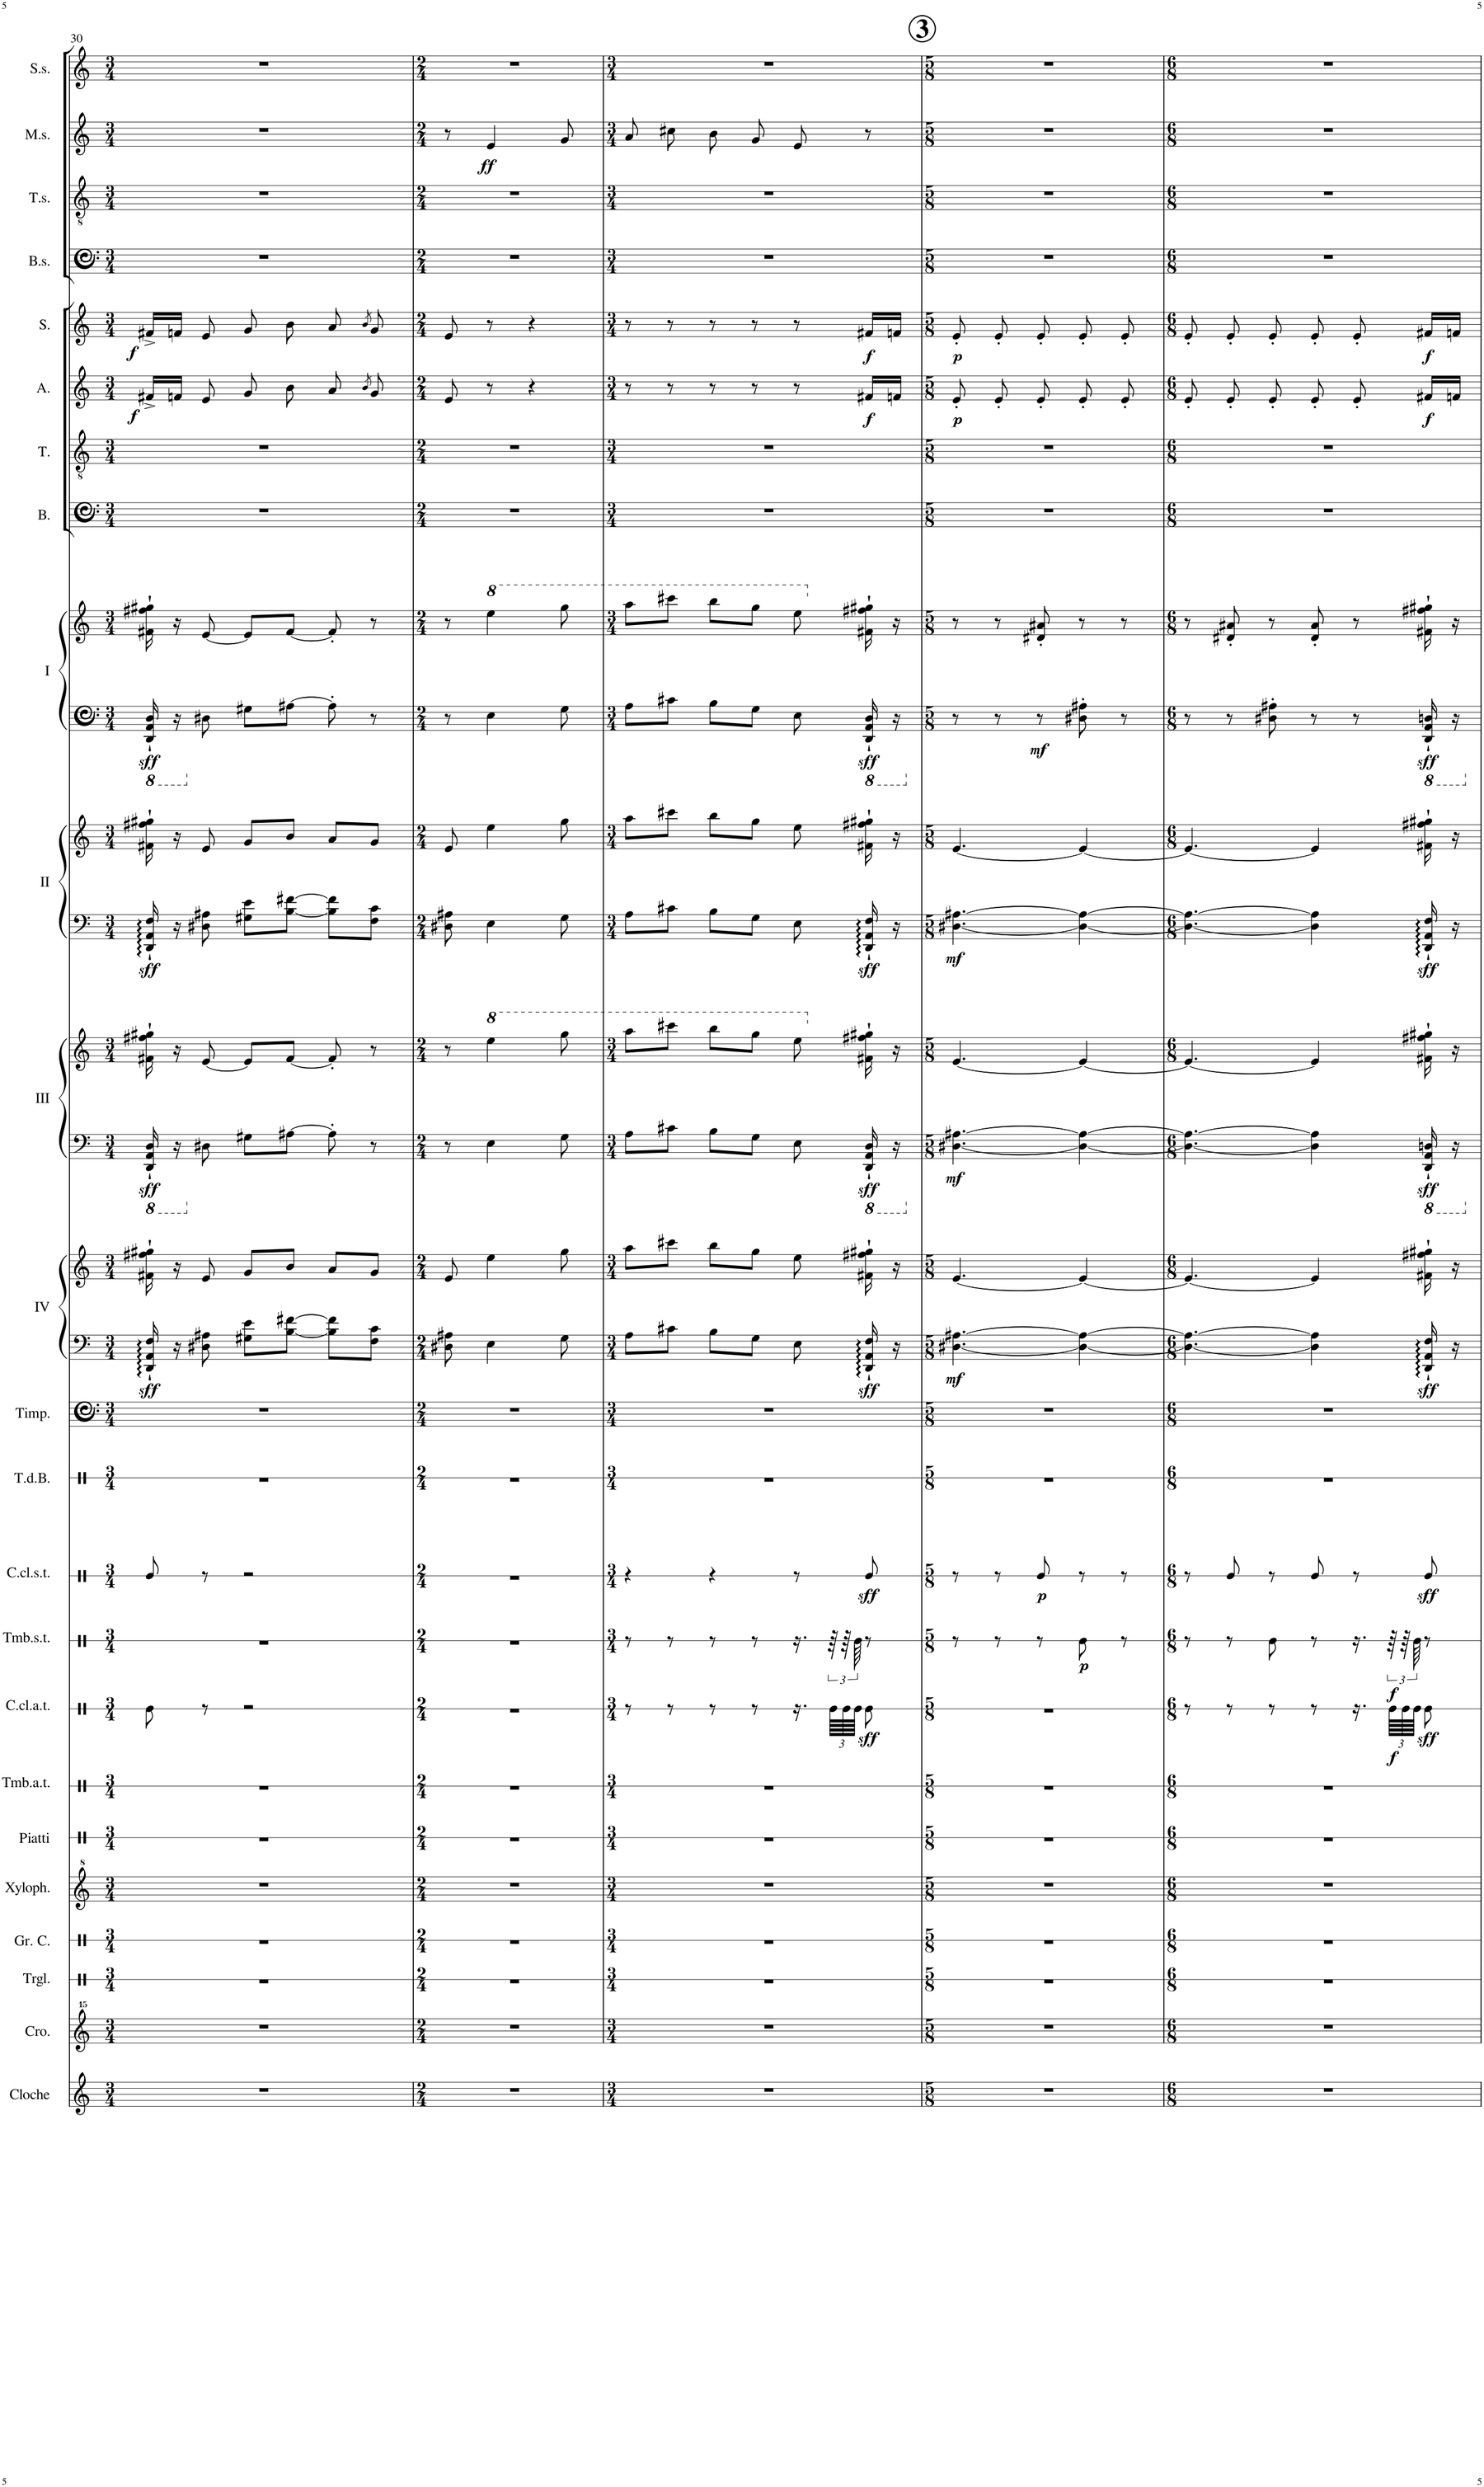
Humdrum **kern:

**kern	**kern	**kern	**kern	**kern	**kern	**kern	**kern	**dynam	**kern	**dynam	**kern	**dynam	**kern	**kern	**kern	**kern	**dynam	**kern	**kern	**dynam	**kern	**kern	**dynam	**kern	**kern	**dynam	**kern	**kern	**kern	**dynam	**kern	**dynam	**kern	**kern	**kern	**dynam	**kern
*part24	*part23	*part22	*part21	*part20	*part19	*part18	*part17	*part17	*part16	*part16	*part15	*part15	*part14	*part13	*part12	*part12	*part12	*part11	*part11	*part11	*part10	*part10	*part10	*part9	*part9	*part9	*part8	*part7	*part6	*part6	*part5	*part5	*part4	*part3	*part2	*part2	*part1
*staff28	*staff27	*staff26	*staff25	*staff24	*staff23	*staff22	*staff21	*staff21	*staff20	*staff20	*staff19	*staff19	*staff18	*staff17	*staff16	*staff15	*staff15/16	*staff14	*staff13	*staff13/14	*staff12	*staff11	*staff11/12	*staff10	*staff9	*staff9/10	*staff8	*staff7	*staff6	*staff6	*staff5	*staff5	*staff4	*staff3	*staff2	*staff2	*staff1
*I"Cloche	*I"Crotales	*I"Triangle	*I"Grosse Caisse	*I"Xylophone	*I"Piatti	*I"Tambour a Timbre	*I"Caisse Claire a Timbre	*	*I"Tambour sans Timbre	*	*I"Caisse Claire sans Timbre	*	*I"Tambour de Basque	*I"Timpani	*I"Piano IV	*	*	*I"Piano III	*	*	*I"Piano II	*	*	*I"Piano I	*	*	*I"Bass.	*I"Tenori	*I"Alto	*	*I"Soprano	*	*I"Bass Solo	*I"Tenor Solo	*I"Mezzo Soprano Solo	*	*I"Soprano Solo
*I'Cloche	*I'Cro.	*I'Trgl.	*I'Gr. C.	*I'Xyloph.	*I'Piatti	*I'Tmb.a.t.	*I'C.cl.a.t.	*	*I'Tmb.s.t.	*	*I'C.cl.s.t.	*	*I'T.d.B.	*I'Timp.	*I'IV	*	*	*I'III	*	*	*I'II	*	*	*I'I	*	*	*I'B.	*I'T.	*I'A.	*	*I'S.	*	*I'B.s.	*I'T.s.	*I'M.s.	*	*I'S.s.
!!LO:PB:g=z
*clefG2	*clefG^^2	*clefX	*clefX	*clefG^2	*clefX	*clefX	*clefX	*	*clefX	*	*clefX	*	*clefX	*clefF4	*clefF4	*clefG2	*	*clefF4	*clefG2	*	*clefF4	*clefG2	*	*clefF4	*clefG2	*	*clefF4	*clefGv2	*clefG2	*	*clefG2	*	*clefF4	*clefGv2	*clefG2	*	*clefG2
*	*	*	*	*	*	*	*	*	*	*	*	*	*	*	*	*	*	*	*	*	*	*	*	*	*	*	*ITrd12c21	*ITrd8c14	*ITrd5c9	*	*ITrd1c2	*	*	*ITrd7c12	*ITrd1c2	*	*
*k[]	*k[]	*k[]	*k[]	*k[]	*k[]	*k[]	*k[]	*	*k[]	*	*k[]	*	*k[]	*k[]	*k[]	*k[]	*	*k[]	*k[]	*	*k[]	*k[]	*	*k[]	*k[]	*	*k[]	*k[]	*k[]	*	*k[]	*	*k[]	*k[]	*k[]	*	*k[]
*M3/4	*M3/4	*M3/4	*M3/4	*M3/4	*M3/4	*M3/4	*M3/4	*	*M3/4	*	*M3/4	*	*M3/4	*M3/4	*M3/4	*M3/4	*	*M3/4	*M3/4	*	*M3/4	*M3/4	*	*M3/4	*M3/4	*	*M3/4	*M3/4	*M3/4	*	*M3/4	*	*M3/4	*M3/4	*M3/4	*	*M3/4
*	*	*	*	*	*	*	*	*	*	*	*	*	*	*	*	*	*	*8ba	*	*	*	*	*	*	*	*	*	*	*	*	*	*	*	*	*	*	*
*	*	*	*	*	*	*	*	*	*	*	*	*	*	*	*	*	*	*	*	*	*	*	*	*8ba	*	*	*	*	*	*	*	*	*	*	*	*	*
=30	=30	=30	=30	=30	=30	=30	=30	=30	=30	=30	=30	=30	=30	=30	=30	=30	=30	=30	=30	=30	=30	=30	=30	=30	=30	=30	=30	=30	=30	=30	=30	=30	=30	=30	=30	=30	=30
!	!	!	!	!	!	!	!	!	!	!	!	!	!	!	!	!	!LO:DY:b=2	!	!	!LO:DY:b=2	!	!	!LO:DY:b=2	!	!	!LO:DY:b=2	!	!	!	!LO:DY:b	!	!LO:DY:b	!	!	!	!	!
2.r	2.r	2.r	2.r	2.r	2.r	2.r	8Re\	.	2.r	.	8Re/	.	2.r	2.r	16DD/` 16AA/` 16F/`	16f#X\` 16ff#X\` 16gg#X\`	other-dynamics	16DDD/` 16AAA/` 16DD/`	16f#X\` 16ff#X\` 16gg#X\`	other-dynamics	16DD/` 16AA/` 16F/`	16f#X\` 16ff#X\` 16gg#X\`	other-dynamics	16DDD/` 16AAA/` 16DD/`	16f#X\` 16ff#X\` 16gg#X\`	other-dynamics	2.r	2.r	16f#X^/LL	f	16f#X^/LL	f	2.r	2.r	2.r	.	2.r
.	.	.	.	.	.	.	.	.	.	.	.	.	.	.	16r	16r	.	16r	16r	.	16r	16r	.	16r	16r	.	.	.	16fn/JJ	.	16fn/JJ	.	.	.	.	.	.
*	*	*	*	*	*	*	*	*	*	*	*	*	*	*	*	*	*	*X8ba	*	*	*	*	*	*	*	*	*	*	*	*	*	*	*	*	*	*	*
*	*	*	*	*	*	*	*	*	*	*	*	*	*	*	*	*	*	*	*	*	*	*	*	*X8ba	*	*	*	*	*	*	*	*	*	*	*	*	*
.	.	.	.	.	.	.	8r	.	.	.	8r	.	.	.	8D#X\ 8A#X\	8e/	.	8D#X\	[8e/	.	8D#X\ 8A#X\	8e/	.	8D#X\	[8e/	.	.	.	8e/	.	8e/	.	.	.	.	.	.
.	.	.	.	.	.	.	2r	.	.	.	2r	.	.	.	8G#X\ 8e\L	8g/L	.	8G#X\L	8e/L]	.	8G#X\ 8e\L	8g/L	.	8G#X\L	8e/L]	.	.	.	8g/	.	8g/	.	.	.	.	.	.
.	.	.	.	.	.	.	.	.	.	.	.	.	.	.	[8B\ [8f#X\J	8b/J	.	[8A#X\J	[8f#/J	.	[8B\ [8f#X\J	8b/J	.	[8A#X\J	[8f#/J	.	.	.	8b\	.	8b\	.	.	.	.	.	.
.	.	.	.	.	.	.	.	.	.	.	.	.	.	.	8B\] 8f#\]L	8a/L	.	8A#'\]	8f#'/]	.	8B\] 8f#\]L	8a/L	.	8A#'\]	8f#'/]	.	.	.	8a/	.	8a/	.	.	.	.	.	.
.	.	.	.	.	.	.	.	.	.	.	.	.	.	.	.	.	.	.	.	.	.	.	.	.	.	.	.	.	8qb/	.	8qb/	.	.	.	.	.	.
.	.	.	.	.	.	.	.	.	.	.	.	.	.	.	8F\ 8c\J	8g/J	.	8r	8r	.	8F\ 8c\J	8g/J	.	8r	8r	.	.	.	8g/	.	8g/	.	.	.	.	.	.
=31	=31	=31	=31	=31	=31	=31	=31	=31	=31	=31	=31	=31	=31	=31	=31	=31	=31	=31	=31	=31	=31	=31	=31	=31	=31	=31	=31	=31	=31	=31	=31	=31	=31	=31	=31	=31	=31
*M2/4	*M2/4	*M2/4	*M2/4	*M2/4	*M2/4	*M2/4	*M2/4	*	*M2/4	*	*M2/4	*	*M2/4	*M2/4	*M2/4	*M2/4	*	*M2/4	*M2/4	*	*M2/4	*M2/4	*	*M2/4	*M2/4	*	*M2/4	*M2/4	*M2/4	*	*M2/4	*	*M2/4	*M2/4	*M2/4	*	*M2/4
2r	2r	2r	2r	2r	2r	2r	2r	.	2r	.	2r	.	2r	2r	8D#X\ 8A#X\	8e/	.	8r	8r	.	8D#X\ 8A#X\	8e/	.	8r	8r	.	2r	2r	8e/	.	8e/	.	2r	2r	8r	.	2r
*	*	*	*	*	*	*	*	*	*	*	*	*	*	*	*	*	*	*	*8va	*	*	*	*	*	*	*	*	*	*	*	*	*	*	*	*	*	*
*	*	*	*	*	*	*	*	*	*	*	*	*	*	*	*	*	*	*	*	*	*	*	*	*	*8va	*	*	*	*	*	*	*	*	*	*	*	*
!	!	!	!	!	!	!	!	!	!	!	!	!	!	!	!	!	!	!	!	!	!	!	!	!	!	!	!	!	!	!	!	!	!	!	!	!LO:DY:b	!
.	.	.	.	.	.	.	.	.	.	.	.	.	.	.	4E\	4ee\	.	4E\	4eee\	.	4E\	4ee\	.	4E\	4eee\	.	.	.	8r	.	8r	.	.	.	4e/	ff	.
.	.	.	.	.	.	.	.	.	.	.	.	.	.	.	.	.	.	.	.	.	.	.	.	.	.	.	.	.	4r	.	4r	.	.	.	.	.	.
.	.	.	.	.	.	.	.	.	.	.	.	.	.	.	8G\	8gg\	.	8G\	8ggg\	.	8G\	8gg\	.	8G\	8ggg\	.	.	.	.	.	.	.	.	.	8g/	.	.
=32	=32	=32	=32	=32	=32	=32	=32	=32	=32	=32	=32	=32	=32	=32	=32	=32	=32	=32	=32	=32	=32	=32	=32	=32	=32	=32	=32	=32	=32	=32	=32	=32	=32	=32	=32	=32	=32
*M3/4	*M3/4	*M3/4	*M3/4	*M3/4	*M3/4	*M3/4	*M3/4	*	*M3/4	*	*M3/4	*	*M3/4	*M3/4	*M3/4	*M3/4	*	*M3/4	*M3/4	*	*M3/4	*M3/4	*	*M3/4	*M3/4	*	*M3/4	*M3/4	*M3/4	*	*M3/4	*	*M3/4	*M3/4	*M3/4	*	*M3/4
2.r	2.r	2.r	2.r	2.r	2.r	2.r	8r	.	8r	.	4r	.	2.r	2.r	8A\L	8aa\L	.	8A\L	8aaa\L	.	8A\L	8aa\L	.	8A\L	8aaa\L	.	2.r	2.r	8r	.	8r	.	2.r	2.r	8a\L	.	2.r
.	.	.	.	.	.	.	8r	.	8r	.	.	.	.	.	8c#X\J	8ccc#X\J	.	8c#X\J	8cccc#X\J	.	8c#X\J	8ccc#X\J	.	8c#X\J	8cccc#X\J	.	.	.	8r	.	8r	.	.	.	8cc#X\J	.	.
.	.	.	.	.	.	.	8r	.	8r	.	4r	.	.	.	8B\L	8bb\L	.	8B\L	8bbb\L	.	8B\L	8bb\L	.	8B\L	8bbb\L	.	.	.	8r	.	8r	.	.	.	8b/L	.	.
.	.	.	.	.	.	.	8r	.	8r	.	.	.	.	.	8G\J	8gg\J	.	8G\J	8ggg\J	.	8G\J	8gg\J	.	8G\J	8ggg\J	.	.	.	8r	.	8r	.	.	.	8g/J	.	.
.	.	.	.	.	.	.	16.r	.	16.r	.	8r	.	.	.	8E\	8ee\	.	8E\	8eee\	.	8E\	8ee\	.	8E\	8eee\	.	.	.	8r	.	8r	.	.	.	8e/	.	.
*	*	*	*	*	*	*	*Xbrackettup	*	*	*	*	*	*	*	*	*	*	*	*	*	*	*	*	*	*	*	*	*	*	*	*	*	*	*	*	*	*
.	.	.	.	.	.	.	96Re\LLLL	.	96r	.	.	.	.	.	.	.	.	.	.	.	.	.	.	.	.	.	.	.	.	.	.	.	.	.	.	.	.
.	.	.	.	.	.	.	96Re\	.	96r	.	.	.	.	.	.	.	.	.	.	.	.	.	.	.	.	.	.	.	.	.	.	.	.	.	.	.	.
.	.	.	.	.	.	.	96Re\JJJJ	.	96Re\	.	.	.	.	.	.	.	.	.	.	.	.	.	.	.	.	.	.	.	.	.	.	.	.	.	.	.	.
*	*	*	*	*	*	*	*	*	*	*	*	*	*	*	*	*	*	*8ba	*	*	*	*	*	*	*	*	*	*	*	*	*	*	*	*	*	*	*
*	*	*	*	*	*	*	*	*	*	*	*	*	*	*	*	*	*	*	*X8va	*	*	*	*	*	*	*	*	*	*	*	*	*	*	*	*	*	*
*	*	*	*	*	*	*	*	*	*	*	*	*	*	*	*	*	*	*	*	*	*	*	*	*8ba	*	*	*	*	*	*	*	*	*	*	*	*	*
*	*	*	*	*	*	*	*	*	*	*	*	*	*	*	*	*	*	*	*	*	*	*	*	*	*X8va	*	*	*	*	*	*	*	*	*	*	*	*
!	!	!	!	!	!	!	!	!LO:DY:b	!	!	!	!LO:DY:b	!	!	!	!	!LO:DY:b=2	!	!	!LO:DY:b=2	!	!	!LO:DY:b=2	!	!	!LO:DY:b=2	!	!	!	!LO:DY:b	!	!LO:DY:b	!	!	!	!	!
.	.	.	.	.	.	.	8Re\	other-dynamics	8r	.	8Re/	other-dynamics	.	.	16DD/` 16AA/` 16F/`	16f#X\` 16ff#X\` 16gg#X\`	other-dynamics	16DDD/` 16AAA/` 16DD/`	16f#X\` 16ff#X\` 16gg#X\`	other-dynamics	16DD/` 16AA/` 16F/`	16f#X\` 16ff#X\` 16gg#X\`	other-dynamics	16DDD/` 16AAA/` 16DD/`	16f#X\` 16ff#X\` 16gg#X\`	other-dynamics	.	.	16f#X/LL	f	16f#X/LL	f	.	.	8r	.	.
.	.	.	.	.	.	.	.	.	.	.	.	.	.	.	16r	16r	.	16r	16r	.	16r	16r	.	16r	16r	.	.	.	16fn/JJ	.	16fn/JJ	.	.	.	.	.	.
!!LO:REH:place=s1:a:B:cj:enc=circle:fs=22:t=3
=33	=33	=33	=33	=33	=33	=33	=33	=33	=33	=33	=33	=33	=33	=33	=33	=33	=33	=33	=33	=33	=33	=33	=33	=33	=33	=33	=33	=33	=33	=33	=33	=33	=33	=33	=33	=33	=33
*M5/8	*M5/8	*M5/8	*M5/8	*M5/8	*M5/8	*M5/8	*M5/8	*	*M5/8	*	*M5/8	*	*M5/8	*M5/8	*M5/8	*M5/8	*	*M5/8	*M5/8	*	*M5/8	*M5/8	*	*M5/8	*M5/8	*	*M5/8	*M5/8	*M5/8	*	*M5/8	*	*M5/8	*M5/8	*M5/8	*	*M5/8
*	*	*	*	*	*	*	*	*	*	*	*	*	*	*	*	*	*	*X8ba	*	*	*	*	*	*	*	*	*	*	*	*	*	*	*	*	*	*	*
*	*	*	*	*	*	*	*	*	*	*	*	*	*	*	*	*	*	*	*	*	*	*	*	*X8ba	*	*	*	*	*	*	*	*	*	*	*	*	*
!	!	!	!	!	!	!	!	!	!	!	!	!	!	!	!	!	!LO:DY:b=2	!	!	!LO:DY:b=2	!	!	!LO:DY:b=2	!	!	!	!	!	!	!LO:DY:b	!	!LO:DY:b	!	!	!	!	!
8%5r	8%5r	8%5r	8%5r	8%5r	8%5r	8%5r	8%5r	.	8r	.	8r	.	8%5r	8%5r	[4.D#X\ [4.A#X\	[4.e/	mf	[4.D#X\ [4.A#X\	[4.e/	mf	[4.D#X\ [4.A#X\	[4.e/	mf	8r	8r	.	8%5r	8%5r	8e'/	p	8e'/	p	8%5r	8%5r	8%5r	.	8%5r
.	.	.	.	.	.	.	.	.	8r	.	8r	.	.	.	.	.	.	.	.	.	.	.	.	8r	8r	.	.	.	8e'/	.	8e'/	.	.	.	.	.	.
!	!	!	!	!	!	!	!	!	!	!	!	!LO:DY:b	!	!	!	!	!	!	!	!	!	!	!	!	!	!LO:DY:b=2	!	!	!	!	!	!	!	!	!	!	!
.	.	.	.	.	.	.	.	.	8r	.	8Re/	p	.	.	.	.	.	.	.	.	.	.	.	8r	8d#X/' 8a#X/'	mf	.	.	8e'/	.	8e'/	.	.	.	.	.	.
!	!	!	!	!	!	!	!	!	!	!LO:DY:b	!	!	!	!	!	!	!	!	!	!	!	!	!	!	!	!	!	!	!	!	!	!	!	!	!	!	!
.	.	.	.	.	.	.	.	.	8Re\	p	8r	.	.	.	4D#\_ 4A#\_	4e/_	.	4D#\_ 4A#\_	4e/_	.	4D#\_ 4A#\_	4e/_	.	8D#X\' 8A#X\'	8r	.	.	.	8e'/	.	8e'/	.	.	.	.	.	.
.	.	.	.	.	.	.	.	.	8r	.	8r	.	.	.	.	.	.	.	.	.	.	.	.	8r	8r	.	.	.	8e'/	.	8e'/	.	.	.	.	.	.
=34	=34	=34	=34	=34	=34	=34	=34	=34	=34	=34	=34	=34	=34	=34	=34	=34	=34	=34	=34	=34	=34	=34	=34	=34	=34	=34	=34	=34	=34	=34	=34	=34	=34	=34	=34	=34	=34
*M6/8	*M6/8	*M6/8	*M6/8	*M6/8	*M6/8	*M6/8	*M6/8	*	*M6/8	*	*M6/8	*	*M6/8	*M6/8	*M6/8	*M6/8	*	*M6/8	*M6/8	*	*M6/8	*M6/8	*	*M6/8	*M6/8	*	*M6/8	*M6/8	*M6/8	*	*M6/8	*	*M6/8	*M6/8	*M6/8	*	*M6/8
2.r	2.r	2.r	2.r	2.r	2.r	2.r	8r	.	8r	.	8r	.	2.r	2.r	4.D#\_ 4.A#\_	4.e/_	.	4.D#\_ 4.A#\_	4.e/_	.	4.D#\_ 4.A#\_	4.e/_	.	8r	8r	.	2.r	2.r	8e'/	.	8e'/	.	2.r	2.r	2.r	.	2.r
.	.	.	.	.	.	.	8r	.	8r	.	8Re/	.	.	.	.	.	.	.	.	.	.	.	.	8r	8d#X/' 8a#X/'	.	.	.	8e'/	.	8e'/	.	.	.	.	.	.
.	.	.	.	.	.	.	8r	.	8Re\	.	8r	.	.	.	.	.	.	.	.	.	.	.	.	8D#X\' 8A#X\'	8r	.	.	.	8e'/	.	8e'/	.	.	.	.	.	.
.	.	.	.	.	.	.	8r	.	8r	.	8Re/	.	.	.	4D#\] 4A#\]	4e/]	.	4D#\] 4A#\]	4e/]	.	4D#\] 4A#\]	4e/]	.	8r	8d#/' 8a#/'	.	.	.	8e'/	.	8e'/	.	.	.	.	.	.
.	.	.	.	.	.	.	16.r	.	16.r	.	8r	.	.	.	.	.	.	.	.	.	.	.	.	8r	8r	.	.	.	8e'/	.	8e'/	.	.	.	.	.	.
!	!	!	!	!	!	!	!	!LO:DY:b	!	!LO:DY:b	!	!	!	!	!	!	!	!	!	!	!	!	!	!	!	!	!	!	!	!	!	!	!	!	!	!	!
.	.	.	.	.	.	.	96Re\LLLL	f	96r	f	.	.	.	.	.	.	.	.	.	.	.	.	.	.	.	.	.	.	.	.	.	.	.	.	.	.	.
.	.	.	.	.	.	.	96Re\	.	96r	.	.	.	.	.	.	.	.	.	.	.	.	.	.	.	.	.	.	.	.	.	.	.	.	.	.	.	.
.	.	.	.	.	.	.	96Re\JJJJ	.	96Re\	.	.	.	.	.	.	.	.	.	.	.	.	.	.	.	.	.	.	.	.	.	.	.	.	.	.	.	.
*	*	*	*	*	*	*	*	*	*	*	*	*	*	*	*	*	*	*8ba	*	*	*	*	*	*	*	*	*	*	*	*	*	*	*	*	*	*	*
*	*	*	*	*	*	*	*	*	*	*	*	*	*	*	*	*	*	*	*	*	*	*	*	*8ba	*	*	*	*	*	*	*	*	*	*	*	*	*
!	!	!	!	!	!	!	!	!LO:DY:b	!	!	!	!LO:DY:b	!	!	!	!	!LO:DY:b=2	!	!	!LO:DY:b=2	!	!	!LO:DY:b=2	!	!	!LO:DY:b=2	!	!	!	!LO:DY:b	!	!LO:DY:b	!	!	!	!	!
.	.	.	.	.	.	.	8Re\	other-dynamics	8r	.	8Re/	other-dynamics	.	.	16DD/` 16AA/` 16F/`	16f#X\` 16ff#X\` 16gg#X\`	other-dynamics	16DDD/` 16AAA/` 16DDn/`	16f#X\` 16ff#X\` 16gg#X\`	other-dynamics	16DD/` 16AA/` 16F/`	16f#X\` 16ff#X\` 16gg#X\`	other-dynamics	16DDD/` 16AAA/` 16DDn/`	16f#X\` 16ff#X\` 16gg#X\`	other-dynamics	.	.	16f#X/LL	f	16f#X/LL	f	.	.	.	.	.
.	.	.	.	.	.	.	.	.	.	.	.	.	.	.	16r	16r	.	16r	16r	.	16r	16r	.	16r	16r	.	.	.	16fn/JJ	.	16fn/JJ	.	.	.	.	.	.
*	*	*	*	*	*	*	*	*	*	*	*	*	*	*	*	*	*	*X8ba	*	*	*	*	*	*	*	*	*	*	*	*	*	*	*	*	*	*	*
*	*	*	*	*	*	*	*	*	*	*	*	*	*	*	*	*	*	*	*	*	*	*	*	*X8ba	*	*	*	*	*	*	*	*	*	*	*	*	*
=	=	=	=	=	=	=	=	=	=	=	=	=	=	=	=	=	=	=	=	=	=	=	=	=	=	=	=	=	=	=	=	=	=	=	=	=	=
*-	*-	*-	*-	*-	*-	*-	*-	*-	*-	*-	*-	*-	*-	*-	*-	*-	*-	*-	*-	*-	*-	*-	*-	*-	*-	*-	*-	*-	*-	*-	*-	*-	*-	*-	*-	*-	*-
